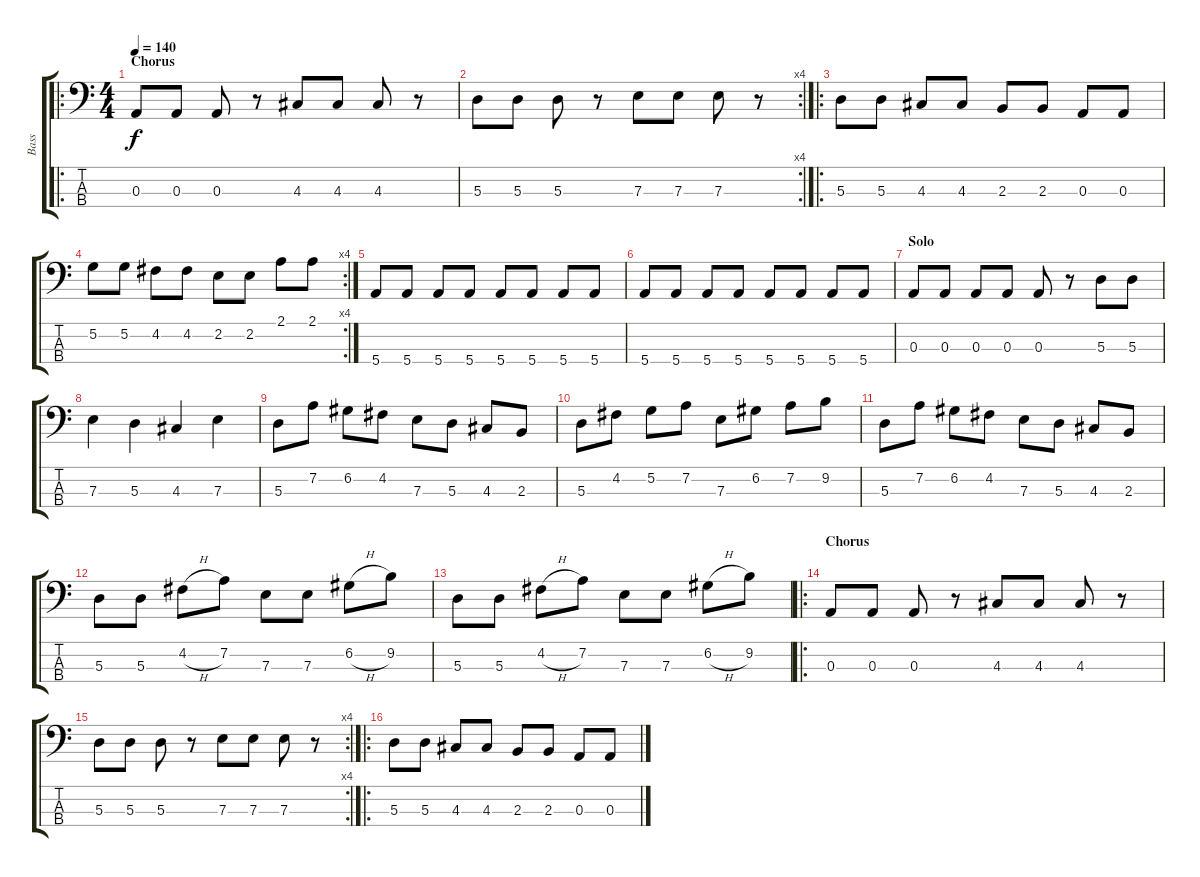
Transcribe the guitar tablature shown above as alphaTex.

\track ("Bass" "Bass") {instrument electricbassfinger}
\staff {score tabs}
\tuning (G2 D2 A1 E1) {hide}
\ro
\ts (4 4)
\section ("" "Chorus")
\tempo 140
\clef f4
\ks c
0.3.8{dy f} 0.3.8 0.3.8 r.8 4.3.8 4.3.8 4.3.8 r.8 |
\rc 4
5.3.8 5.3.8 5.3.8 r.8 7.3.8 7.3.8 7.3.8 r.8 |
\ro
5.3.8 5.3.8 4.3.8 4.3.8 2.3.8 2.3.8 0.3.8 0.3.8 |
\rc 4
5.2.8 5.2.8 4.2.8 4.2.8 2.2.8 2.2.8 2.1.8 2.1.8 |
5.4.8 5.4.8 5.4.8 5.4.8 5.4.8 5.4.8 5.4.8 5.4.8 |
5.4.8 5.4.8 5.4.8 5.4.8 5.4.8 5.4.8 5.4.8 5.4.8 |
\section ("" "Solo")
0.3.8 0.3.8 0.3.8 0.3.8 0.3.8 r.8 5.3.8 5.3.8 |
7.3.4 5.3.4 4.3.4 7.3.4 |
5.3.8 7.2.8 6.2.8 4.2.8 7.3.8 5.3.8 4.3.8 2.3.8 |
5.3.8 4.2.8 5.2.8 7.2.8 7.3.8 6.2.8 7.2.8 9.2.8 |
5.3.8 7.2.8 6.2.8 4.2.8 7.3.8 5.3.8 4.3.8 2.3.8 |
5.3.8 5.3.8 4.2{h}.8 7.2.8 7.3.8 7.3.8 6.2{h}.8 9.2.8 |
5.3.8 5.3.8 4.2{h}.8 7.2.8 7.3.8 7.3.8 6.2{h}.8 9.2.8 |
\ro
\section ("" "Chorus")
0.3.8 0.3.8 0.3.8 r.8 4.3.8 4.3.8 4.3.8 r.8 |
\rc 4
5.3.8 5.3.8 5.3.8 r.8 7.3.8 7.3.8 7.3.8 r.8 |
\ro
5.3.8 5.3.8 4.3.8 4.3.8 2.3.8 2.3.8 0.3.8 0.3.8
